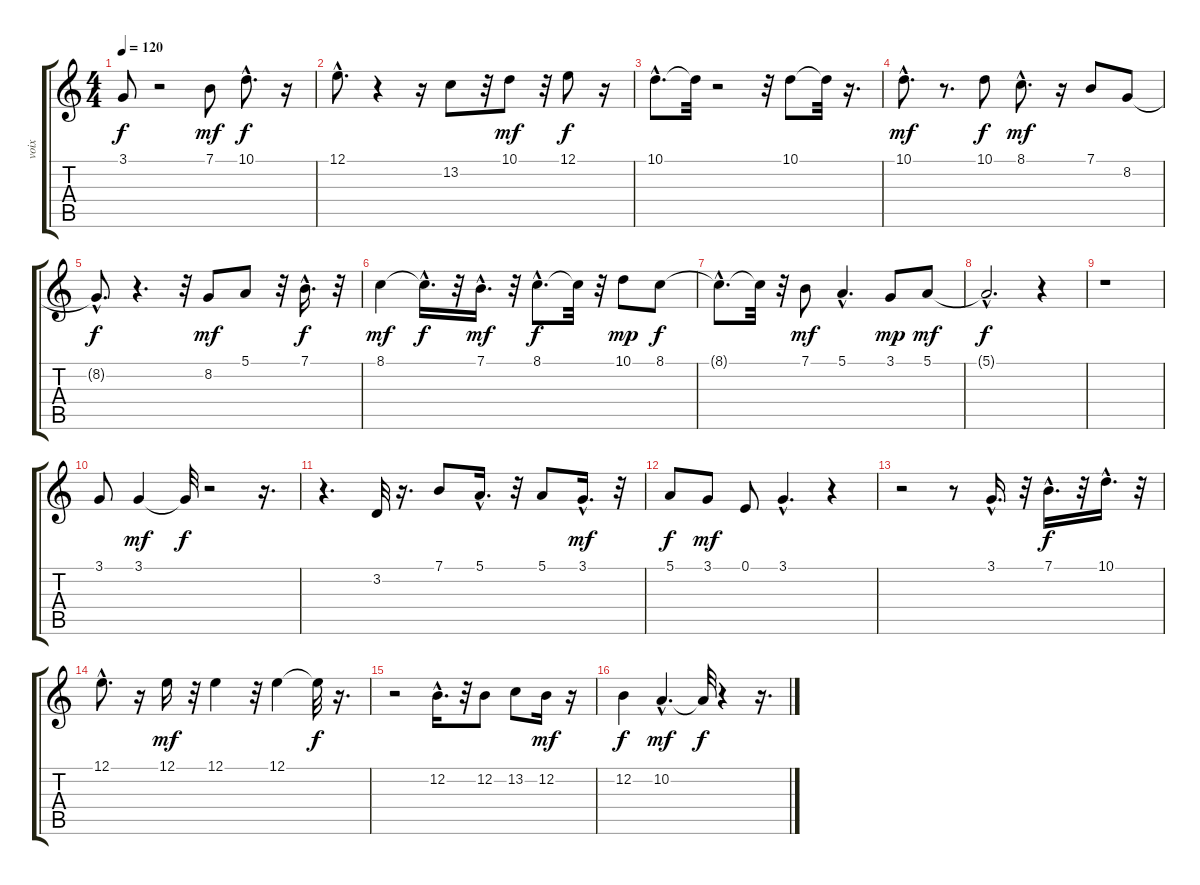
\track ("voix" "voix") {instrument harmonica}
\staff {score tabs}
\tuning (E4 B3 G3 D3 A2 E2) {hide}
\ts (4 4)
\tempo 120
\clef g2
\ks c
3.1{t}.8{dy f} r.2 7.1.8{dy mf} 10.1{hac}.8{d dy f} r.16 |
12.1{hac}.8{d} r.4 r.16 13.2.8 r.32 10.1.8{dy mf} r.32 12.1.8{dy f} r.16 |
10.1{hac}.8{d} 10.1{t}.32 r.2 r.32 10.1.8 10.1{t}.32 r.16{d} |
10.1{hac}.8{d dy mf} r.8{d} 10.1.8{dy f} 8.1{hac}.8{d dy mf} r.16 7.1.8 8.2.8 |
8.2{hac t}.8{d dy f} r.4{d} r.32 8.2.8{dy mf} 5.1.8 r.32 7.1{hac}.16{d dy f} r.32 |
8.1.4{dy mf} 8.1{hac t}.16{d dy f} r.32 7.1{hac}.16{d dy mf} r.32 8.1{hac}.8{d dy f} 8.1{t}.32 r.32 10.1.8{dy mp} 8.1.8{dy f} |
8.1{hac t}.8{d} 8.1{t}.32 r.32 7.1.8{dy mf} 5.1{hac}.4{d} 3.1.8{dy mp} 5.1.8{dy mf} |
5.1{hac t}.2{d dy f} r.4 |
r.1 |
3.1.8 3.1.4{dy mf} 3.1{t}.32{dy f} r.2 r.16{d} |
r.4{d} 3.2.32 r.16{d} 7.1.8 5.1{hac}.16{d} r.32 5.1.8 3.1{hac}.16{d dy mf} r.32 |
5.1.8{dy f} 3.1.8{dy mf} 0.1.8 3.1{hac}.4{d} r.4 |
r.2 r.8 3.1{hac}.16{d} r.32 7.1{hac}.16{d dy f} r.32 10.1{hac}.16{d} r.32 |
12.1{hac}.8{d} r.16 12.1.16{dy mf} r.32 12.1.4 r.32 12.1.4 12.1{t}.32{dy f} r.16{d} |
r.2 12.2{hac}.16{d} r.32 12.2.8 13.2.8 12.2.16{dy mf} r.16 |
12.2.4{dy f} 10.2{hac}.4{d dy mf} 10.2{t}.32{dy f} r.4 r.16{d}
